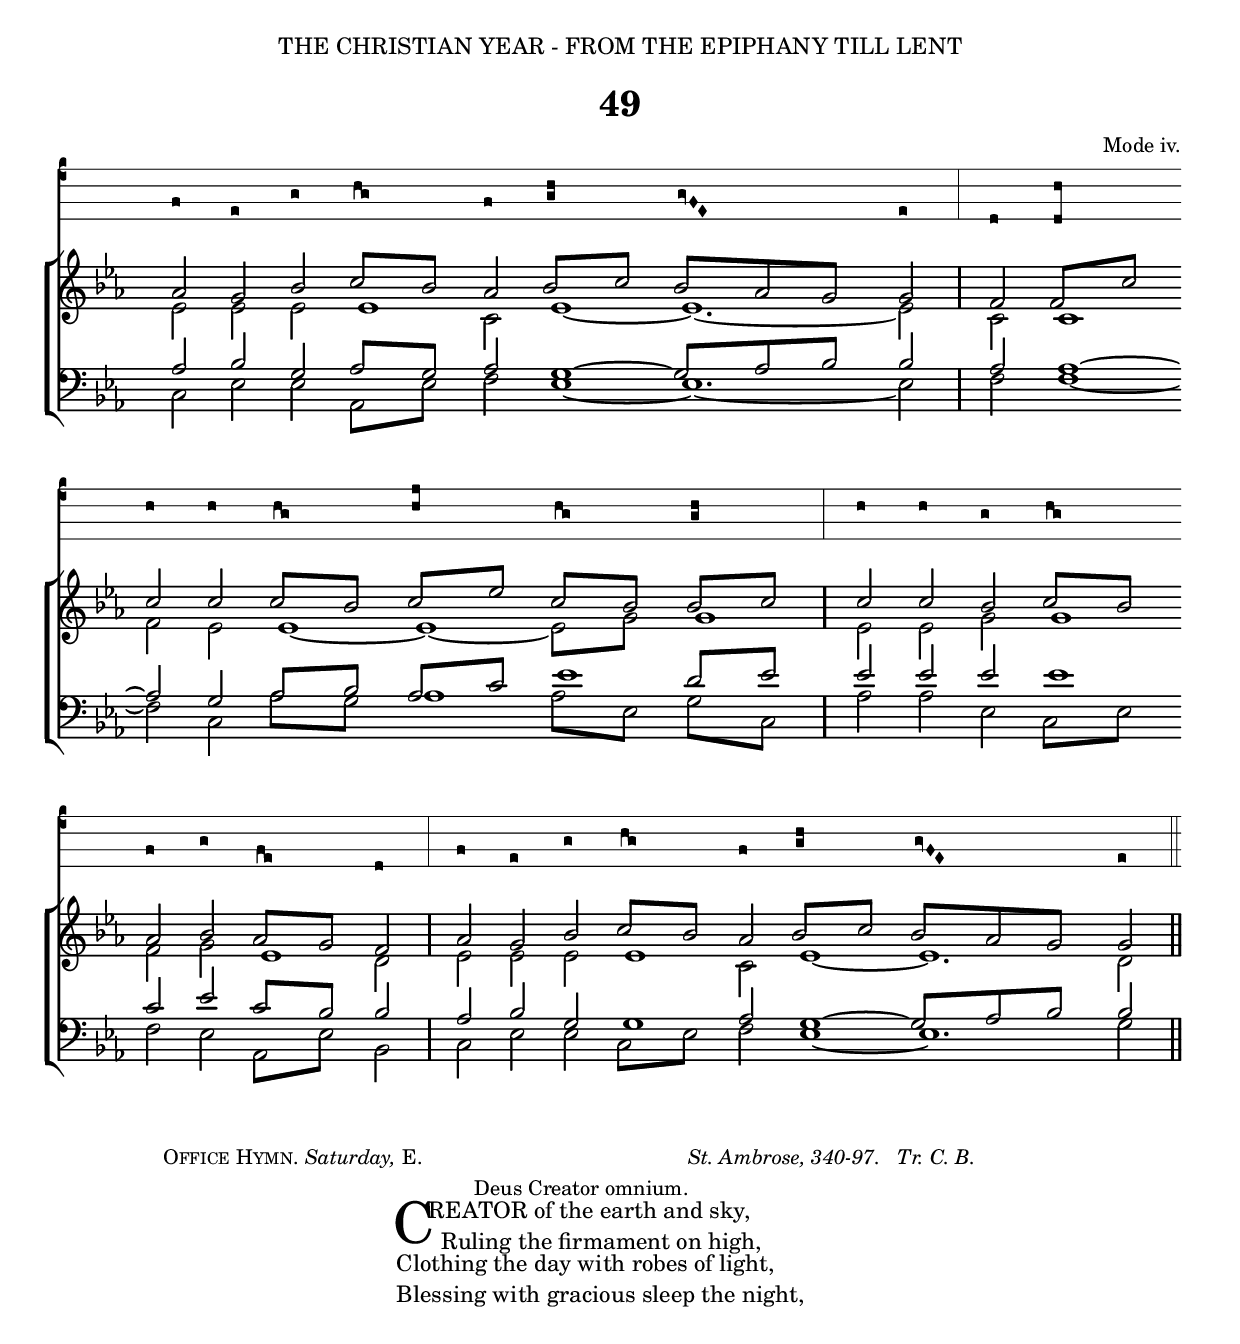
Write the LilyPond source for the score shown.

%%% 104png
%%% Hymn 49 Creator of the Earth and Sky
%%% Version 5


\version "2.10.19"

\include "gregorian-init.ly"

\header {
  dedication = \markup { \center-align {  "THE CHRISTIAN YEAR - FROM THE EPIPHANY TILL LENT"
		\hspace #0.1 }}	
  title = "49"
  
  arranger = \markup { \small { "Mode iv." }}
  
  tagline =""
}

%%%%%%%%%%%%%%%%%%%%%%% Macro Definitions

%% macro settings for stemless long note which is 2x duration of regular white note    
ln = {\once \override NoteHead #'duration-log = #0 
           \once \override Stem #'stencil = ##f
           \once \override NoteColumn #'force-hshift = #'0.4 }

%% needed to prevent an accidental from showing	   
noacci = { \once \override Accidental #'transparent = ##t }
	   
%%%%%%%%%%%%%%%%%%%%%%% End of Macro Definitions

%%% plainsong voice

plainsong = \context VaticanaVoice  {  \relative c { 
	\clef "vaticana-do3"
	\set fontSize = #3
        \key c \major 
  f8 e8 g8 \[ a8 \flexa g8 \] f8 \[ g8 \pes a8 \] \[ \virga g8 \inclinatum f8 \inclinatum e8\] e8 \bar "|" 
      d8 \[ d8 \pes a'8 \] \bar "" \break
  a8 a8 \[ a8 \flexa g8 \] \[ a8 \pes c8 \] \[ a8 \flexa g8 \] \[ g8 \pes a8 \] \bar "|" 
      a8 a8 g8 \[ a8 \flexa  g8 \] \bar "" \break
  f8 g8 \[ f8 \flexa  e8 \] d8 \bar "|" f8 e8 g8 \[ a8 \flexa g8 \] f8 \[ g8 \pes a8 \] 
      \[ \virga g8 \inclinatum f8 \inclinatum e8\] e8 \bar "||" 	
  }
}

%%% SATB voices

global = {
  \key ees \major 
  \set Staff.midiInstrument = "church organ"
}

soprano = \relative c' {
	\autoBeamOff

  aes'8 g8 bes8 c8[ bes8] aes8 bes8[ c8] bes8[ aes8 g8] g8 \bar "|" 
      f8 f8[ c'8] 
  c8 c8 c8[ bes8] c8[ ees8] c8[ bes8] bes8[ c8] \bar "|" 
      c8 c8 bes8 c8[ bes8 ]
  aes8 bes8 aes8[ g8] f8 \bar "|" 
      aes8 g8 bes8 c8[ bes8] aes8 bes8[ c8] bes8[ aes8 g8] g8 \bar "||" 
}

alto = \relative c' {
	\autoBeamOff
	
  ees8 ees8 ees8 \ln ees4 c8 \ln ees4 ~ \ln ees4. ~ ees8 \bar "|" 
      c8 \ln c4 
  f8 ees8 \ln ees4 ~ \ln ees4 ~ ees8[ g8] \ln g4 \bar "|" 
      ees8 ees8 g8 \ln g4 
  f8 g8 \ln ees4 d8 \bar "|" 
      ees8 ees8 ees8 \ln ees4 c8 \ln ees4 ~ \ln ees4. d8 \bar "||" 
}

tenor = \relative c { \clef bass
	\autoBeamOff

  aes'8 bes8 g8 aes8[ g8] aes8 \ln g4 ~ g8[ aes8 bes8] bes8 \bar "|" 
      aes8 \ln aes4 ~ 
  aes8 g8 aes8[ bes8] aes8[ c8] \ln ees4 d8[ ees8] \bar "|" ees8 ees8 ees8 \ln ees4 
  c8 ees8 c8[ bes8] bes8 \bar "|" 
        aes8 bes8 g8 \ln g4 aes8 \ln g4 ~ g8[ aes8 bes8] bes8 \bar "||" 
}

bass = \relative c { \clef bass
	\autoBeamOff
	
 c8 ees8 ees8 aes,8[ ees'8] f8 \ln ees4 ~ \ln ees4. ~ ees8 \bar "|" 
     f8 \ln f4 ~ 
 f8 c8 aes'8[ g8] \ln aes4 aes8[ ees8] g8[ c,8] \bar "|" aes'8 aes8 ees8 c8[ ees8] 
 f8 ees8 aes,8[ ees'8] bes8 \bar "|" 
     c8 ees8 ees8 c8[ ees8] f8 \ln ees4 ~ \ln ees4. g8 \bar "||" 
}

#(ly:set-option 'point-and-click #f)

\book {

\paper {
 #(set-paper-size "a4")
%% annotate-spacing = ##t
 print-page-number = ##f
 ragged-last-bottom = ##t
 ragged-bottom = ##t
}

%%% Score block

\score {	
  <<
  \new VaticanaStaff {\plainsong }
  \new ChoirStaff <<
   \new Staff = "upper" <<
      \context Voice = sopranos {\voiceOne \global \soprano }
      \context Voice = altos {\voiceTwo \global \alto }
                      >> 
   \new Staff = "lower" <<
      \context Voice = tenors {\voiceOne \global \tenor }
      \context Voice = bass {\voiceTwo \global \bass }
	             >> 
		 >>  
  >>

\layout {
	
  ragged-right = ##f
  ragged-last = ##f
  \context { \Score timing = ##f }
  \context { \Score \override TimeSignature #'transparent = ##t }
  \context { \Score \remove "Mark_engraver" }
  \context { \Staff \consists "Mark_engraver" }
  
  % *** Needed to produce beamed minims - which are quavers in disguise
  \context { \Staff \override NoteHead #'duration-log = #1 }
  \context { \Staff \override Stem #'flag-style = #'no-flag }
  
  \context { \VaticanaStaff
           % *** Increases distance between lines of staff  
           \override StaffSymbol #'staff-space = #1.6            
           % *** Changes staff to black instead of default red
           \revert StaffSymbol #'color
           % *** Makes clef bigger       
           \override Clef #'font-size = #3
           % *** Would make ledger lines black, if there were any
           \revert LedgerLineSpanner #'color
           % *** Makes terminal barline visible 
           \override BarLine #'transparent = ##f 
  	   % *** Remove custos
	   \remove Custos_engraver
	   % needed for certain tweaks
	   \consists "Mark_engraver"
           }
 }

} %%% score bracket

%%% A separate score block minus the Vaticana staff to generate the midi
%%% Since the minims are quavers in disguise, the tempo has to be adjusted accordingly. A tempo of 2=80 is set.

\score {	
  \new ChoirStaff <<
   \new Staff = "upper" <<
      \context Voice = sopranos {\voiceOne \global \soprano }
      \context Voice = altos {\voiceTwo \global \alto }
                      >> 
   \new Staff = "lower" <<
      \context Voice = tenors {\voiceOne \global \tenor }
      \context Voice = bass {\voiceTwo \global \bass }
	             >> 
		 >>  
 
\midi { 
  \context { \Score tempoWholesPerMinute = #(ly:make-moment 80 8) }
       }        
}

%%% Lyrics markups

\markup {
	\column {
		\line { \small { \hspace #10 \smallCaps "Office Hymn." \italic "Saturday," "E." \hspace #25 \italic "St. Ambrose, 340-97.   Tr. C. B."  }  }
	    \line { \hspace #40 \small "Deus Creator omnium."}
} }
   
\markup { \hspace #30 %%add space as necc. to center the column
          \column { %% super column of everything
	              \column { %%stanza 1 is a column of 2 lines  
	                  \line { \hspace #2.2 \column { \lower #2.4 \fontsize #8 "C" }   %%Drop Cap goes here
				  \hspace #-1.2    %% adjust this if other letters are too far from Drop Cap
				  \column  { \raise #0.0 "REATOR of the earth and sky,"  "  Ruling the firmament on high,"} }          
	                  \line {  \hspace #2.5  %%adjust hspace until this line left edge is flush with Drop Cap
				   \lower  #1.56  %%adjust this until the line spacing looks right
				   \column {   
					   "Clothing the day with robes of light,"
					   "Blessing with gracious sleep the night,"
			  		}}
			       
			           } %% end of verse 1	
		
		}  
}	  
	
%%% fake score block to occupy space and force a pagebreak.  Can't think of a better way of doing this.
\score{
	{s4 }
\header { breakbefore = ##f piece = ##f opus = ##f tagline = ##f }
\layout{	
	\context { \Staff
		\remove Time_signature_engraver
		\remove Key_engraver
		\remove Clef_engraver
		\remove Staff_symbol_engraver
}}}

%%% second page
%%% Continuation of lyrics

\markup { \hspace #30   %%add space as necc. to center the column
          \column { 
           		\line { "2  "
			   \column {	     
			     "That rest may comfort weary men,"
			     "And brace to useful toil again,"
			     "And soothe awhile the harassed mind,"
			     "And sorrow's heavy load unbind:"
			}}
           	  \hspace #1  % adds vertical spacing between verses  
		  \line { "3  "
		    \column {	     
			    "Day sinks; we thank thee for thy gift;"
			    "Night comes; and once again we lift"
			    "Our prayer and vows and hymns that we"
			    "Against all ills may shielded be."
			}}
		\hspace #1 % adds vertical spacing between verses  
           	\line {"4  "
		    \column {	     
			    "Thee let the secret heart acclaim,"
			    "Thee let our tuneful voices name,"
			    "Round thee our chaste affections cling,"
			    "Thee sober reason own as King."
			}} 
		\hspace #1 % adds vertical spacing between verses  
           	\line {"5  "
		    \column {	     
			    "That when black darkness closes day,"
			    "And shadows thicken round our way,"
			    "Faith may no darkness know, and night"
			    "From faith's clear beam may borrow light."
		}}
		\hspace #1 % adds vertical spacing between verses  
           	\line {"6  "
		    \column {	     
			    "Rest not, my heaven-born mind and will;"
			    "Rest, all ye thoughts and deeds of ill;"
			    "May faith its watch unwearied keep,"
			    "And cool the dreaming warmth of sleep."
		}}
		\hspace #1 % adds vertical spacing between verses  
           	\line {"7  "
		    \column {	     
			    "From cheats of sense, Lord, keep me free,"
			    "And let my heart's depth dream of thee;"
			    "Let not my envious foe draw near,"
			    "To break my rest with any fear."
		}}
		\hspace #1 % adds vertical spacing between verses
           	\line { "8. "
		   \column {	     
			   "Pray we the Father and the Son,"
			   "And Holy Ghost: O Three in One,"
			   "Blest Trinity, whom all obey,"
			   "Guard thou thy sheep by night and day.     Amen." 
     			}}
	  }
} %%% lyric markup bracket

%%% Amen score block

\score {  	
  <<
    <<
  \new VaticanaStaff <<
  \context VaticanaVoice = "plainsongamen"  {  \relative c { 	  
	\set Score.timing = ##f
	\override Staff.Clef #'#'font-size = #3
	\clef "vaticana-do3"
	\set fontSize = #3
	\override Staff.StaffSymbol #'staff-space = #1.6
	 
        \[ e8 \pes f8 \]   \[
	    \override NoteHead #'extra-offset = #'(0.0 . 0.0 ) e8 
            \override NoteHead #'extra-offset = #'(-0.38 . 0) \flexa  d8 \pes 
            \override NoteHead #'extra-offset = #'(0.02 . 0.05) e8 \] }} 
                    >> 
 \new Lyrics = "lyrics" { s1 }
 \new ChoirStaff
   <<
   \context Staff = upper \with {  fontSize = #-3  \override StaffSymbol #'staff-space = #(magstep -2) } 
                              << 
	\context Voice = "sopranos" { \relative c' { 
	                                              \clef treble \global
	                                              \voiceOne g'8[ aes8] g8[ f8 g8] \bar "||" }}
	\context Voice = "altos"    { \relative c' { 
	                                              \global
	                                              \voiceTwo \ln ees4 ees8[ d8 d8] \bar "||" }}
	                      >>
	\context Staff = lower \with { fontSize = #-3  \override StaffSymbol #'staff-space = #(magstep -2) } 
	                      <<
	\context Voice = "tenors" { \relative c { 
		                                  \clef bass  \global
	                                          \voiceThree  bes'8[ c8] \ln bes4 ~ bes8 \bar "||" }}
	\context Voice = "basses" { \relative c { 
	                                          \clef bass  \global
						  \voiceFour ees8[ aes,8] ees'8[ bes8 g8] \bar "||" }}
			        >> 
   >>
  \context Lyrics = "lyrics" \lyricsto "altos" { \override LyricText #'font-size = #-1  A -- men. }
  >>
>>

\header { breakbefore = ##f piece = " " opus = " " }

\layout {
     indent = 13\cm
     raggedright = ##t
     packed = ##f
     \context { \Score \override TimeSignature #'transparent = ##t }
     \context { \Score \override SeparationItem #'padding = #2 }
     \context { \Staff \override VerticalAxisGroup #'minimum-Y-extent = #'( -5 . 4) }
     \context { \Score \remove "Bar_number_engraver"
		timing = ##f 
              }
     \context { \Staff \override NoteHead #'duration-log = #1 }
     \context { \Staff \override Stem #'flag-style = #'no-flag }
     \context { \VaticanaStaff %%customize vaticana staff context 
	          \revert StaffSymbol #'color
		  \revert LedgerLineSpanner #'color
		  \override BarLine #'transparent = ##f 
		  \remove Custos_engraver
 	} 
} 

}

%%% Separate score block for Amen midi minus plainsong voice
%%% Since the minims are quavers in disguise, the tempo has to be adjusted accordingly. A tempo of 2=80 is set.

\score {  	
 \new ChoirStaff
   <<
   \context Staff = upper \with {  fontSize = #-3  \override StaffSymbol #'staff-space = #(magstep -2) } 
                              << 
	\context Voice = "sopranos" { \relative c' { 
	                                              \clef treble \global
	                                              \voiceOne g'8[ aes8] g8[ f8 g8] \bar "||" }}
	\context Voice = "altos"    { \relative c' { 
	                                              \global
	                                              \voiceTwo \ln ees4 ees8[ d8 d8] \bar "||" }}
	                      >>
	\context Staff = lower \with { fontSize = #-3  \override StaffSymbol #'staff-space = #(magstep -2) } 
	                      <<
	\context Voice = "tenors" { \relative c { 
		                                  \clef bass  \global
	                                          \voiceThree  bes'8[ c8] \ln bes4 ~ bes8 \bar "||" }}
	\context Voice = "basses" { \relative c { 
	                                          \clef bass  \global
						  \voiceFour ees8[ aes,8] ees'8[ bes8 g8] \bar "||" }}
			        >> 
   >>
   
\midi {  
   \context {
       \Score 
       tempoWholesPerMinute = #(ly:make-moment 80 8)
            }
       }

}
	
} %% book bracket
